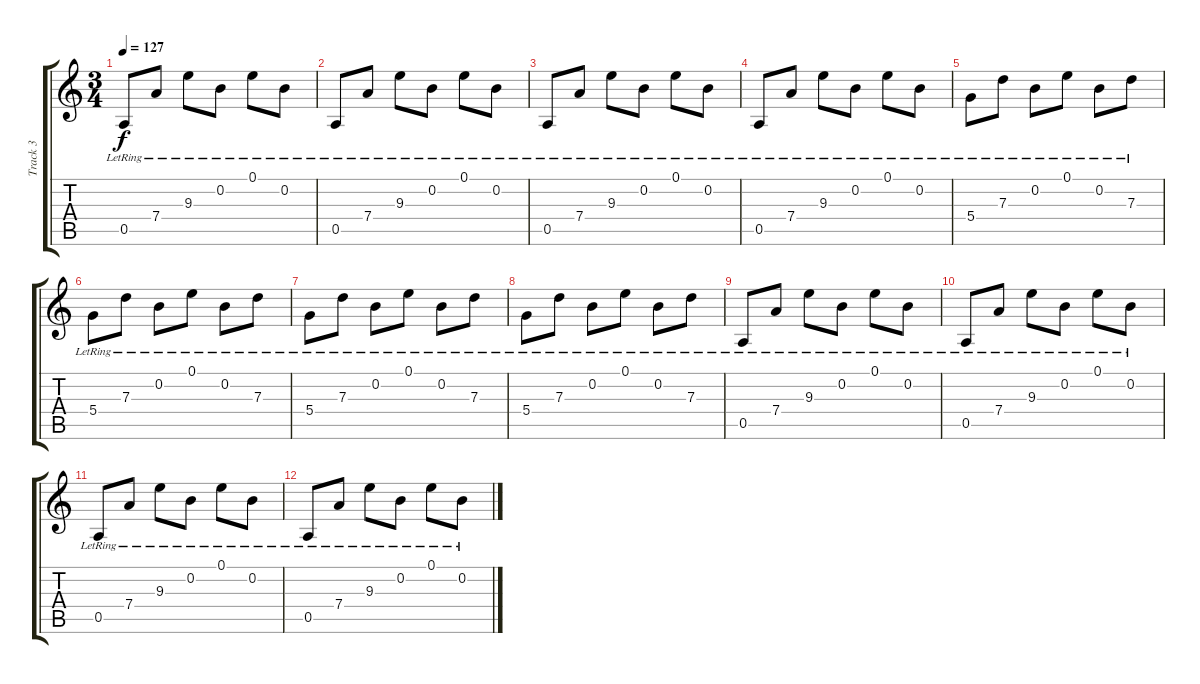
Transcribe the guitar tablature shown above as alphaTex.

\track ("Track 3" "Track 3") {instrument acousticguitarsteel}
\staff {score tabs}
\tuning (E4 B3 G3 D3 A2 E2) {hide}
\ts (3 4)
\tempo 127
\clef g2
\ks c
0.5{lr}.8{dy f} 7.4{lr}.8 9.3{lr}.8 0.2{lr}.8 0.1{lr}.8 0.2{lr}.8 |
0.5{lr}.8 7.4{lr}.8 9.3{lr}.8 0.2{lr}.8 0.1{lr}.8 0.2{lr}.8 |
0.5{lr}.8 7.4{lr}.8 9.3{lr}.8 0.2{lr}.8 0.1{lr}.8 0.2{lr}.8 |
0.5{lr}.8 7.4{lr}.8 9.3{lr}.8 0.2{lr}.8 0.1{lr}.8 0.2{lr}.8 |
5.4{lr}.8 7.3{lr}.8 0.2{lr}.8 0.1{lr}.8 0.2{lr}.8 7.3{lr}.8 |
5.4{lr}.8 7.3{lr}.8 0.2{lr}.8 0.1{lr}.8 0.2{lr}.8 7.3{lr}.8 |
5.4{lr}.8 7.3{lr}.8 0.2{lr}.8 0.1{lr}.8 0.2{lr}.8 7.3{lr}.8 |
5.4{lr}.8 7.3{lr}.8 0.2{lr}.8 0.1{lr}.8 0.2{lr}.8 7.3{lr}.8 |
0.5{lr}.8 7.4{lr}.8 9.3{lr}.8 0.2{lr}.8 0.1{lr}.8 0.2{lr}.8 |
0.5{lr}.8 7.4{lr}.8 9.3{lr}.8 0.2{lr}.8 0.1{lr}.8 0.2{lr}.8 |
0.5{lr}.8 7.4{lr}.8 9.3{lr}.8 0.2{lr}.8 0.1{lr}.8 0.2{lr}.8 |
0.5{lr}.8 7.4{lr}.8 9.3{lr}.8 0.2{lr}.8 0.1{lr}.8 0.2{lr}.8
